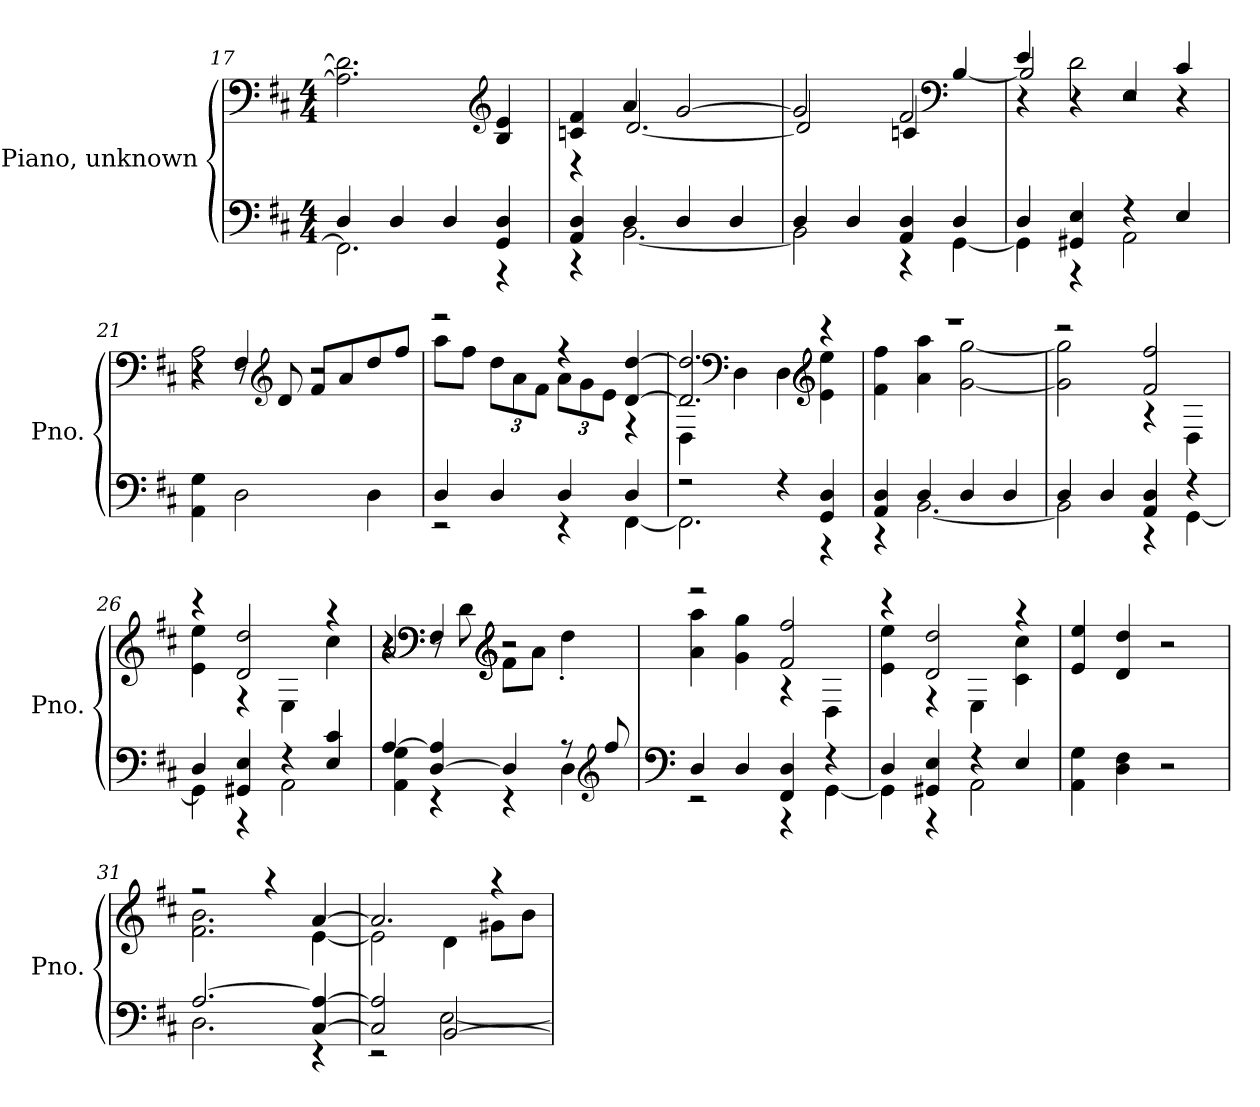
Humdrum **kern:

**kern	**kern
*part1	*part1
*staff2	*staff1
*I"Piano, unknown	*
*I'Pno.	*
*clefF4	*clefF4
*k[f#c#]	*k[f#c#]
*M4/4	*M4/4
=17	=17
*^	*
4D/	2.FF#\]	2.A\] 2.d\]
4D/	.	.
4D/	.	.
*	*	*clefG2
4GG/ 4D/	4r	4B/ 4e/
!!LO:LB:g=z
=18	=18	=18
*	*	*^
4AA/ 4D/	4r	4cn/ 4f#/	4r
4D/	[2.BB\	4a/	[2.d/
4D/	.	[2g/	.
4D/	.	.	.
=19	=19	=19	=19
4D/	2BB\]	2g/]	2d/]
4D/	.	.	.
4AA/ 4D/	4r	2f#/	4cn/
*	*	*clefF4	*
4D/	[4GG\	.	[4B/
=20	=20	=20	=20
*	*	*	*^
4D/	4GG\]	4e/	4r	2B/]
4GG#X/ 4E/	4r	4r	2d\	.
4r	2AA\	4E/	.	2r
4E/	.	4c#/	4r	.
*v	*v	*	*	*
=21	=21	=21	=21
4AA\ 4G\	4r	2A\	4r
2D\	8r	.	4F#/
*	*clefG2	*	*
.	8d/	.	.
.	8f#/L	2r	2r
.	8a/	.	.
4D\	8dd/	.	.
.	8ff#/J	.	.
*	*	*v	*v
=22	=22	=22
*^	*	*
4D/	2r	2r	8aa\L
.	.	.	8ff#\J
*	*	*	*Xbrackettup
4D/	.	.	12dd\L
.	.	.	12a\
.	.	.	12f#\J
4D/	4r	4r	12a\L
.	.	.	12g\
.	.	.	12e\J
4D/	[4FF#\	[4d/ [4dd/	4r
!!LO:LB:g=z	!!
=23	=23	=23	=23
2r	2.FF#\]	2.d/] 2.dd/]	4D\
*	*	*clefF4	*
.	.	.	4D\
4r	.	.	4D\
*	*	*clefG2	*
4GG/ 4D/	4r	4r	4e\ 4ee\
=24	=24	=24	=24
4AA/ 4D/	4r	1r	4f#\ 4ff#\
4D/	[2.BB\	.	4a\ 4aa\
4D/	.	.	[2g\ [2gg\
4D/	.	.	.
=25	=25	=25	=25
4D/	2BB\]	2r	2g\] 2gg\]
4D/	.	.	.
4AA/ 4D/	4r	2f#/ 2ff#/	4r
4r	[4GG\	.	4D\
=26	=26	=26	=26
4D/	4GG\]	4r	4e\ 4ee\
4GG#X/ 4E/	4r	2d/ 2dd/	4r
4r	2AA\	.	4E\
4E/ 4c#/	.	4r	4cc#\
=27	=27	=27	=27
*	*	*	*^
[4A/	4AA\ 4G\	2a/	4r	4r
*	*	*clefF4	*	*
[4D/ 4A/]	4r	.	8r	4F#/
.	.	.	8d\	.
*	*	*clefG2	*	*
4D/]	4r	2r	8f#\L	2r
.	.	.	8a\J	.
8r	4D\	.	4dd'\	.
*clefG2	*	*	*	*
8ff#/	.	.	.	.
*	*	*v	*v	*v
!!LO:LB:g=z
=28	=28	=28
*clefF4	*	*
*	*	*^
4D/	2r	2r	4a\ 4aa\
4D/	.	.	4g\ 4gg\
4FF#/ 4D/	4r	2f#/ 2ff#/	4r
4r	[4GG\	.	4D\
=29	=29	=29	=29
4D/	4GG\]	4r	4e\ 4ee\
4GG#X/ 4E/	4r	2d/ 2dd/	4r
4r	2AA\	.	4E\
4E/	.	4r	4c#\ 4cc#\
*v	*v	*	*
*	*v	*v
=30	=30
4AA\ 4G\	4e/ 4ee/
4D\ 4F#\	4d/ 4dd/
2r	2r
=31	=31
*^	*^
[2.A/	2.D\	2r	2.f#\ 2.b\
.	.	4r	.
[4C#/ 4A/_	4r	[4a/	[4e\
=32	=32	=32	=32
2C#/] 2A/]	2r	2.a/]	2e\]
[2BB/	[2E\	.	4d\
.	.	4r	8g#X\L
.	.	.	8b\J
*v	*v	*	*
*	*v	*v
=	=
*-	*-
